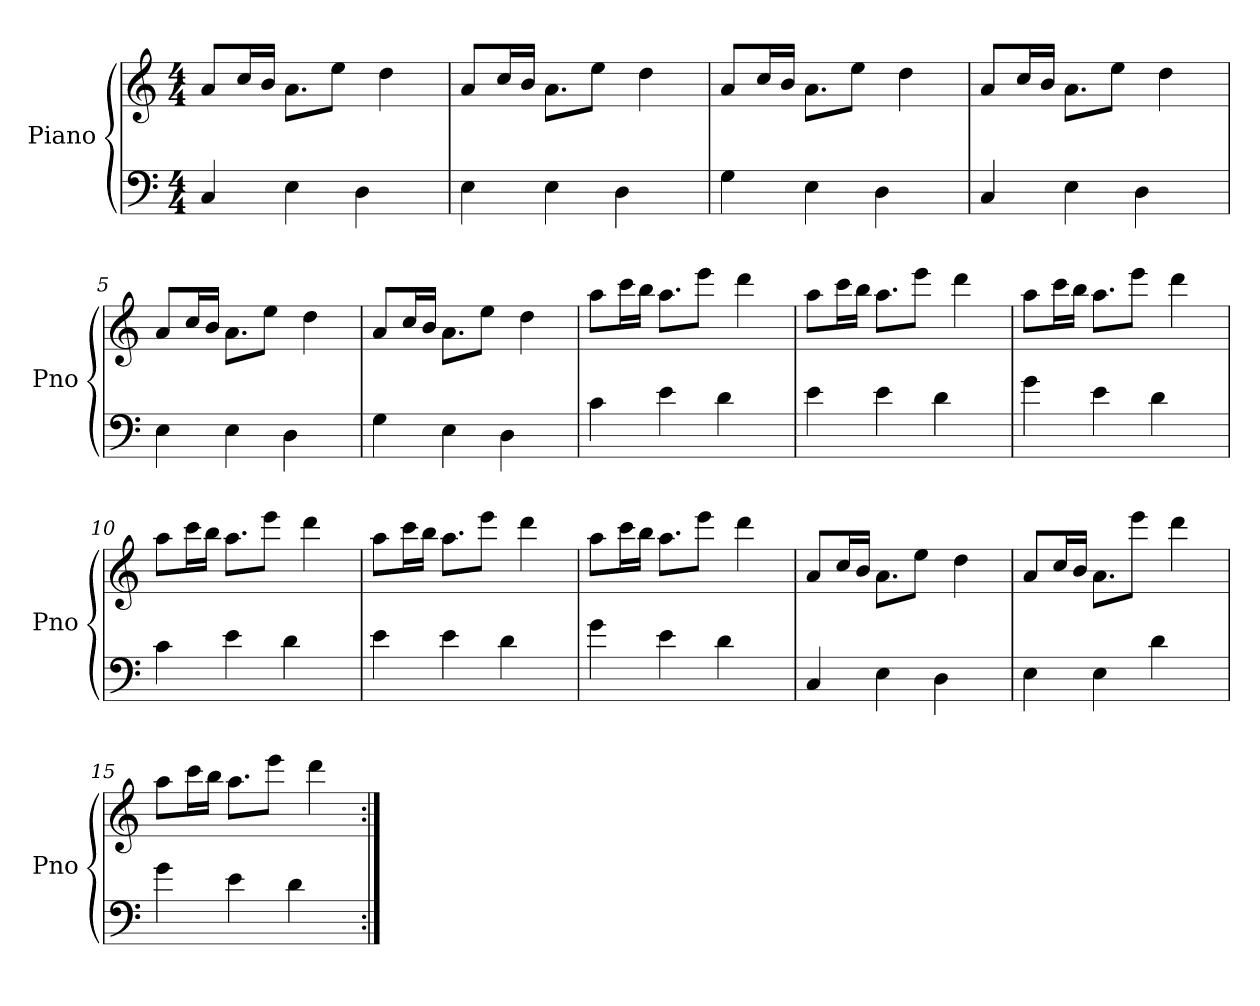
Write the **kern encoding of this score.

**kern	**kern
*part1	*part1
*staff2	*staff1
*I"Piano	*
*I'Pno	*
*clefF4	*clefG2
*M4/4	*M4/4
=1	=1
4C/	8a/L
.	16cc/L
.	16b/JJ
4E\	8.a\L
.	8ee\J
4D\	.
.	4dd\
16ryy	.
=2	=2
4E\	8a/L
.	16cc/L
.	16b/JJ
4E\	8.a\L
.	8ee\J
4D\	.
.	4dd\
16ryy	.
=3	=3
4G\	8a/L
.	16cc/L
.	16b/JJ
4E\	8.a\L
.	8ee\J
4D\	.
.	4dd\
16ryy	.
!!LO:LB:g=z
=4	=4
4C/	8a/L
.	16cc/L
.	16b/JJ
4E\	8.a\L
.	8ee\J
4D\	.
.	4dd\
16ryy	.
=5	=5
4E\	8a/L
.	16cc/L
.	16b/JJ
4E\	8.a\L
.	8ee\J
4D\	.
.	4dd\
16ryy	.
=6	=6
4G\	8a/L
.	16cc/L
.	16b/JJ
4E\	8.a\L
.	8ee\J
4D\	.
.	4dd\
16ryy	.
!!LO:LB:g=z
=7	=7
4c\	8aa\L
.	16ccc\L
.	16bb\JJ
4e\	8.aa\L
.	8eee\J
4d\	.
.	4ddd\
16ryy	.
=8	=8
4e\	8aa\L
.	16ccc\L
.	16bb\JJ
4e\	8.aa\L
.	8eee\J
4d\	.
.	4ddd\
16ryy	.
=9	=9
4g\	8aa\L
.	16ccc\L
.	16bb\JJ
4e\	8.aa\L
.	8eee\J
4d\	.
.	4ddd\
16ryy	.
!!LO:LB:g=z
=10	=10
4c\	8aa\L
.	16ccc\L
.	16bb\JJ
4e\	8.aa\L
.	8eee\J
4d\	.
.	4ddd\
16ryy	.
=11	=11
4e\	8aa\L
.	16ccc\L
.	16bb\JJ
4e\	8.aa\L
.	8eee\J
4d\	.
.	4ddd\
16ryy	.
=12	=12
4g\	8aa\L
.	16ccc\L
.	16bb\JJ
4e\	8.aa\L
.	8eee\J
4d\	.
.	4ddd\
16ryy	.
!!LO:LB:g=z
=13	=13
4C/	8a/L
.	16cc/L
.	16b/JJ
4E\	8.a\L
.	8ee\J
4D\	.
.	4dd\
16ryy	.
=14	=14
4E\	8a/L
.	16cc/L
.	16b/JJ
4E\	8.a\L
.	8eee\J
4d\	.
.	4ddd\
16ryy	.
=15	=15
4g\	8aa\L
.	16ccc\L
.	16bb\JJ
4e\	8.aa\L
.	8eee\J
4d\	.
.	4ddd\
16ryy	.
=:|!	=:|!
*-	*-
